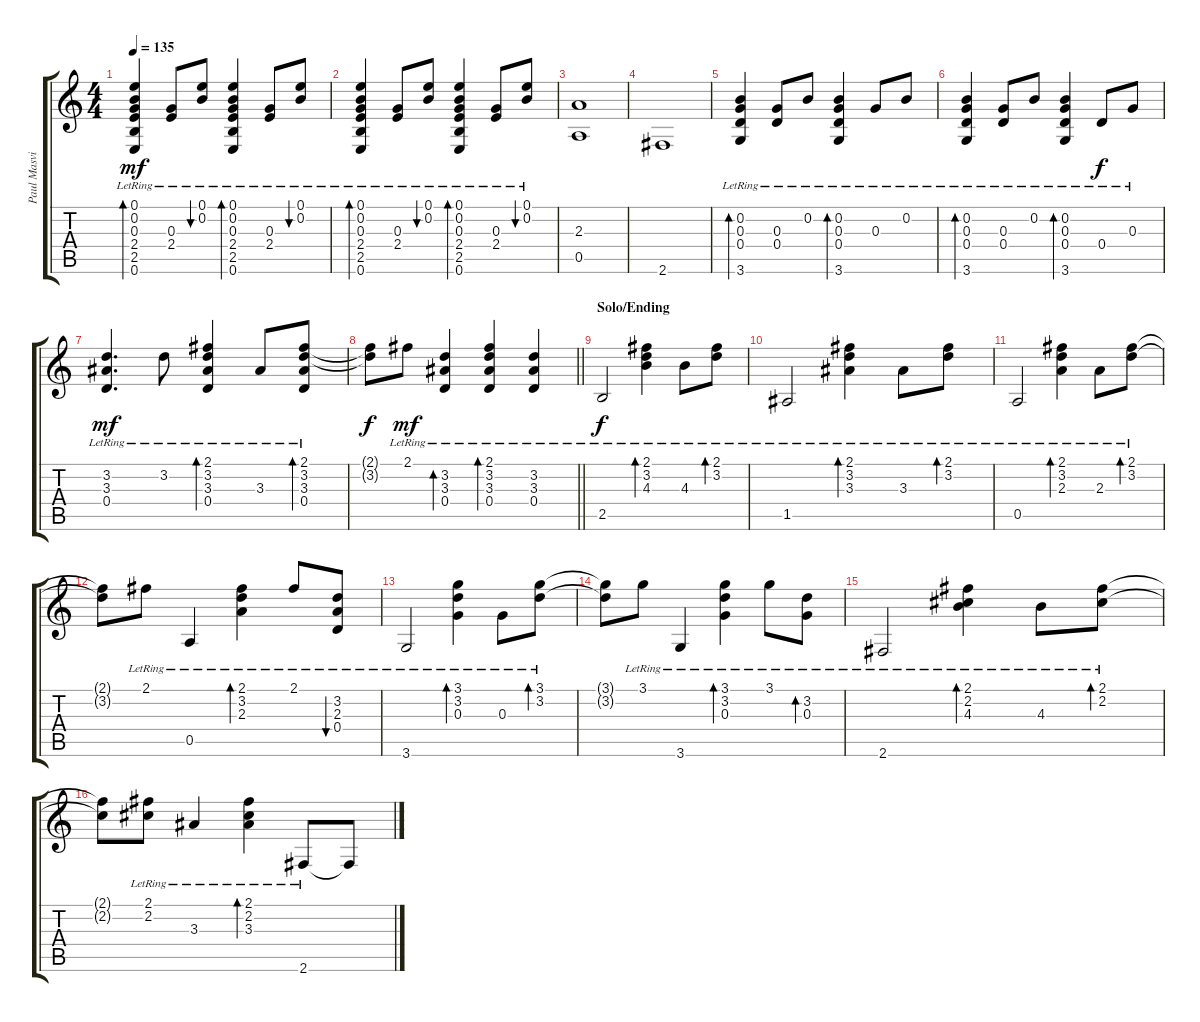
\track ("Paul Masvidal" "Paul Masvi") {instrument acousticguitarsteel}
\staff {score tabs}
\tuning (E4 B3 G3 D3 A2 E2) {hide}
\ts (4 4)
\tempo 135
\clef g2
\ks c
(0.1{lr} 0.2{lr} 0.3{lr} 2.4{lr} 2.5{lr} 0.6{lr}).4{bd 60 dy mf} (0.3{lr} 2.4{lr}).8 (0.1{lr} 0.2{lr}).8{bu 60} (0.1{lr} 0.2{lr} 0.3{lr} 2.4{lr} 2.5{lr} 0.6{lr}).4{bd 120} (0.3{lr} 2.4{lr}).8 (0.1{lr} 0.2{lr}).8{bu 60} |
(0.1{lr} 0.2{lr} 0.3{lr} 2.4{lr} 2.5{lr} 0.6{lr}).4{bd 60} (0.3{lr} 2.4{lr}).8 (0.1{lr} 0.2{lr}).8{bu 60} (0.1{lr} 0.2{lr} 0.3{lr} 2.4{lr} 2.5{lr} 0.6{lr}).4{bd 120} (0.3{lr} 2.4{lr}).8 (0.1{lr} 0.2{lr}).8{bu 60} |
(2.3 0.5).1 |
2.6.1 |
(0.2{lr} 0.3{lr} 0.4{lr} 3.6{lr}).4{bd 60} (0.3{lr} 0.4{lr}).8 0.2{lr}.8 (0.2{lr} 0.3{lr} 0.4{lr} 3.6{lr}).4{bd 120} 0.3{lr}.8 0.2{lr}.8 |
(0.2{lr} 0.3{lr} 0.4{lr} 3.6{lr}).4{bd 60} (0.3{lr} 0.4{lr}).8 0.2{lr}.8 (0.2{lr} 0.3{lr} 0.4{lr} 3.6{lr}).4{bd 120} 0.4{lr}.8{dy f} 0.3{lr}.8 |
(3.2{lr} 3.3{lr} 0.4{lr}).4{d dy mf} 3.2{lr}.8 (2.1{lr} 3.2{lr} 3.3{lr} 0.4{lr}).4{bd 120} 3.3{lr}.8 (2.1{lr} 3.2{lr} 3.3{lr} 0.4{lr}).8{bd 120} |
\barLineRight lightlight
(2.1{t} 3.2{t}).8{dy f} 2.1{lr}.8{dy mf} (3.2{lr} 3.3{lr} 0.4{lr}).4{bd 120} (2.1{lr} 3.2{lr} 3.3{lr} 0.4{lr}).4{bd 120} (3.2{lr} 3.3{lr} 0.4{lr}).4 |
\section ("" "Solo/Ending")
2.5{lr}.2{dy f} (2.1{lr} 3.2{lr} 4.3{lr}).4{bd 120} 4.3{lr}.8 (2.1{lr} 3.2{lr}).8{bd 120} |
1.5{lr}.2 (2.1{lr} 3.2{lr} 3.3{lr}).4{bd 120} 3.3{lr}.8 (2.1{lr} 3.2{lr}).8{bd 120} |
0.5{lr}.2 (2.1{lr} 3.2{lr} 2.3{lr}).4{bd 120} 2.3{lr}.8 (2.1{lr} 3.2{lr}).8{bd 120} |
(2.1{t} 3.2{t}).8 2.1{lr}.8 0.5{lr}.4 (2.1{lr} 3.2{lr} 2.3{lr}).4{bd 120} 2.1{lr}.8 (3.2{lr} 2.3{lr} 0.4{lr}).8{bu 120} |
3.6{lr}.2 (3.1{lr} 3.2{lr} 0.3{lr}).4{bd 120} 0.3{lr}.8 (3.1{lr} 3.2{lr}).8{bd 120} |
(3.1{t} 3.2{t}).8 3.1{lr}.8 3.6{lr}.4 (3.1{lr} 3.2{lr} 0.3{lr}).4{bd 120} 3.1{lr}.8 (3.2{lr} 0.3{lr}).8{bd 120} |
2.6{lr}.2 (2.1{lr} 2.2{lr} 4.3{lr}).4{bd 120} 4.3{lr}.8 (2.1{lr} 2.2{lr}).8{bd 120} |
(2.1{t} 2.2{t}).8 (2.1{lr} 2.2{lr}).8 3.3{lr}.4 (2.1{lr} 2.2{lr} 3.3{lr}).4{bd 120} 2.6{lr}.8 2.6{t}.8
